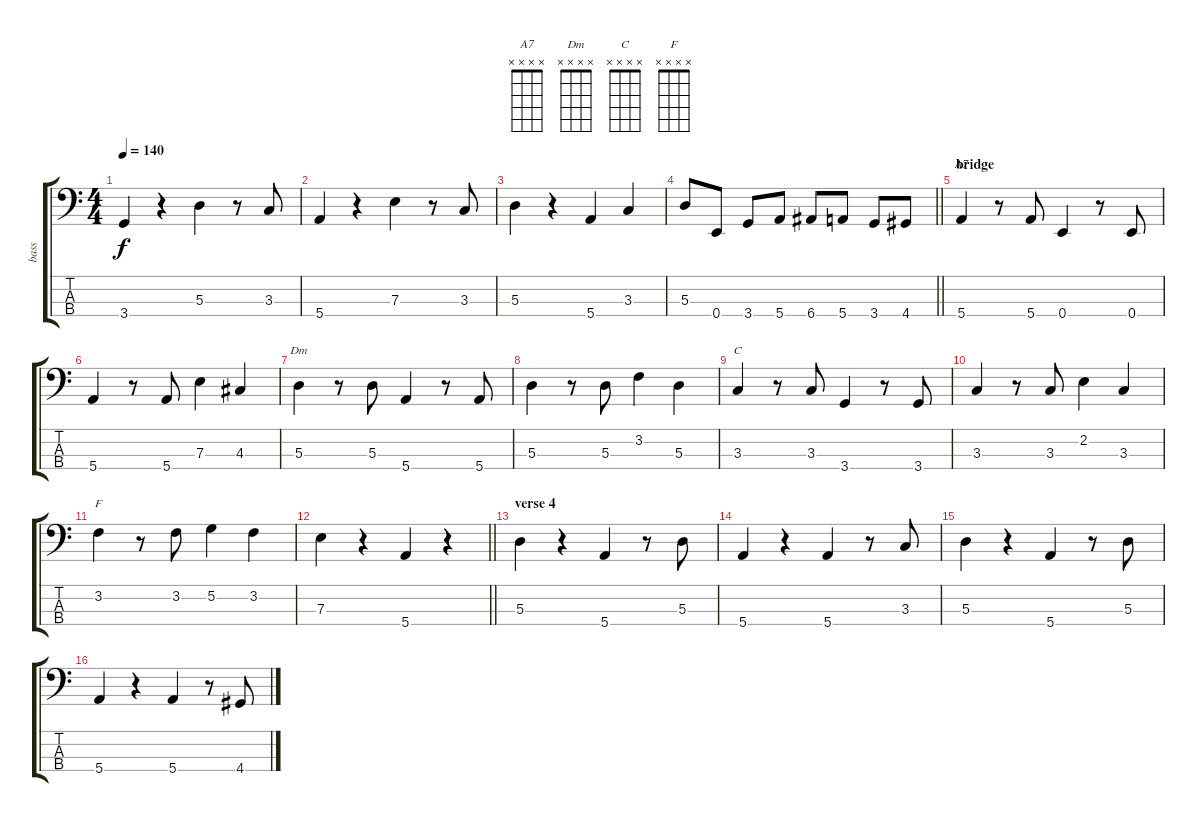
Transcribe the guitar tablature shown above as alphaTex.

\track ("bass" "bass") {instrument electricbassfinger}
\staff {score tabs}
\tuning (G2 D2 A1 E1) {hide}
\chord ("A7" x x x x)
\chord ("Dm" x x x x)
\chord ("C" x x x x)
\chord ("F" x x x x)
\ts (4 4)
\tempo 140
\clef f4
\ks c
3.4.4{dy f} r.4 5.3.4 r.8 3.3.8 |
5.4.4 r.4 7.3.4 r.8 3.3.8 |
5.3.4 r.4 5.4.4 3.3.4 |
\barLineRight lightlight
5.3.8 0.4.8 3.4.8 5.4.8 6.4.8 5.4.8 3.4.8 4.4.8 |
\section ("" "bridge")
5.4.4{ch "A7"} r.8 5.4.8 0.4.4 r.8 0.4.8 |
5.4.4 r.8 5.4.8 7.3.4 4.3.4 |
5.3.4{ch "Dm"} r.8 5.3.8 5.4.4 r.8 5.4.8 |
5.3.4 r.8 5.3.8 3.2.4 5.3.4 |
3.3.4{ch "C"} r.8 3.3.8 3.4.4 r.8 3.4.8 |
3.3.4 r.8 3.3.8 2.2.4 3.3.4 |
3.2.4{ch "F"} r.8 3.2.8 5.2.4 3.2.4 |
\barLineRight lightlight
7.3.4 r.4 5.4.4 r.4 |
\section ("" "verse 4")
5.3.4 r.4 5.4.4 r.8 5.3.8 |
5.4.4 r.4 5.4.4 r.8 3.3.8 |
5.3.4 r.4 5.4.4 r.8 5.3.8 |
5.4.4 r.4 5.4.4 r.8 4.4.8
